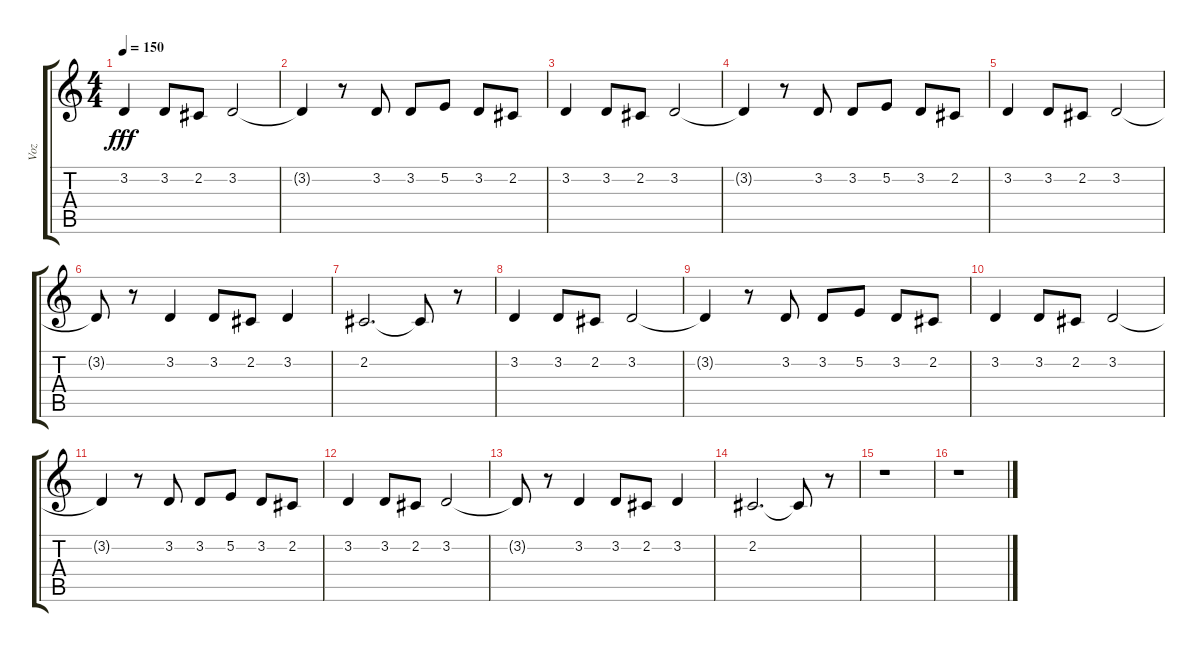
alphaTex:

\track ("Voz" "Voz") {instrument oboe}
\staff {score tabs}
\tuning (E4 B3 G3 D3 A2 E2) {hide}
\ts (4 4)
\tempo 150
\clef g2
\ks c
3.2.4{dy fff} 3.2.8 2.2.8 3.2.2 |
3.2{t}.4 r.8 3.2.8 3.2.8 5.2.8 3.2.8 2.2.8 |
3.2.4 3.2.8 2.2.8 3.2.2 |
3.2{t}.4 r.8 3.2.8 3.2.8 5.2.8 3.2.8 2.2.8 |
3.2.4 3.2.8 2.2.8 3.2.2 |
3.2{t}.8 r.8 3.2.4 3.2.8 2.2.8 3.2.4 |
2.2.2{d} 2.2{t}.8 r.8 |
3.2.4 3.2.8 2.2.8 3.2.2 |
3.2{t}.4 r.8 3.2.8 3.2.8 5.2.8 3.2.8 2.2.8 |
3.2.4 3.2.8 2.2.8 3.2.2 |
3.2{t}.4 r.8 3.2.8 3.2.8 5.2.8 3.2.8 2.2.8 |
3.2.4 3.2.8 2.2.8 3.2.2 |
3.2{t}.8 r.8 3.2.4 3.2.8 2.2.8 3.2.4 |
2.2.2{d} 2.2{t}.8 r.8 |
r.1 |
r.1
